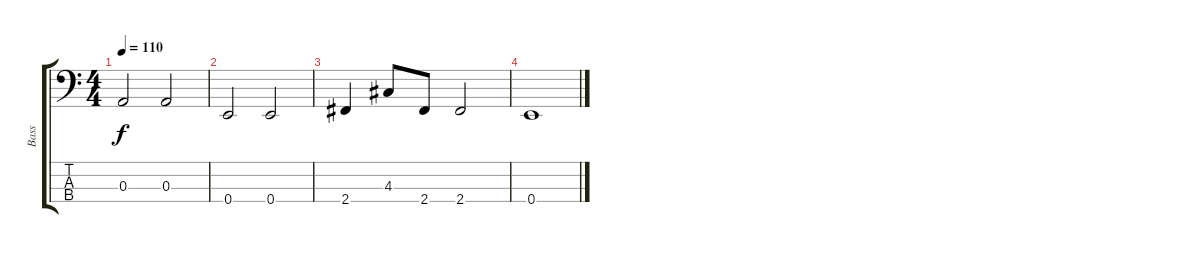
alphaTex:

\track ("Bass" "Bass") {mute instrument electricbassfinger}
\staff {score tabs}
\tuning (G2 D2 A1 E1) {hide}
\ts (4 4)
\tempo 110
\clef f4
\ks c
0.3.2{dy f} 0.3.2 |
0.4.2 0.4.2 |
2.4.4 4.3.8 2.4.8 2.4.2 |
0.4.1
